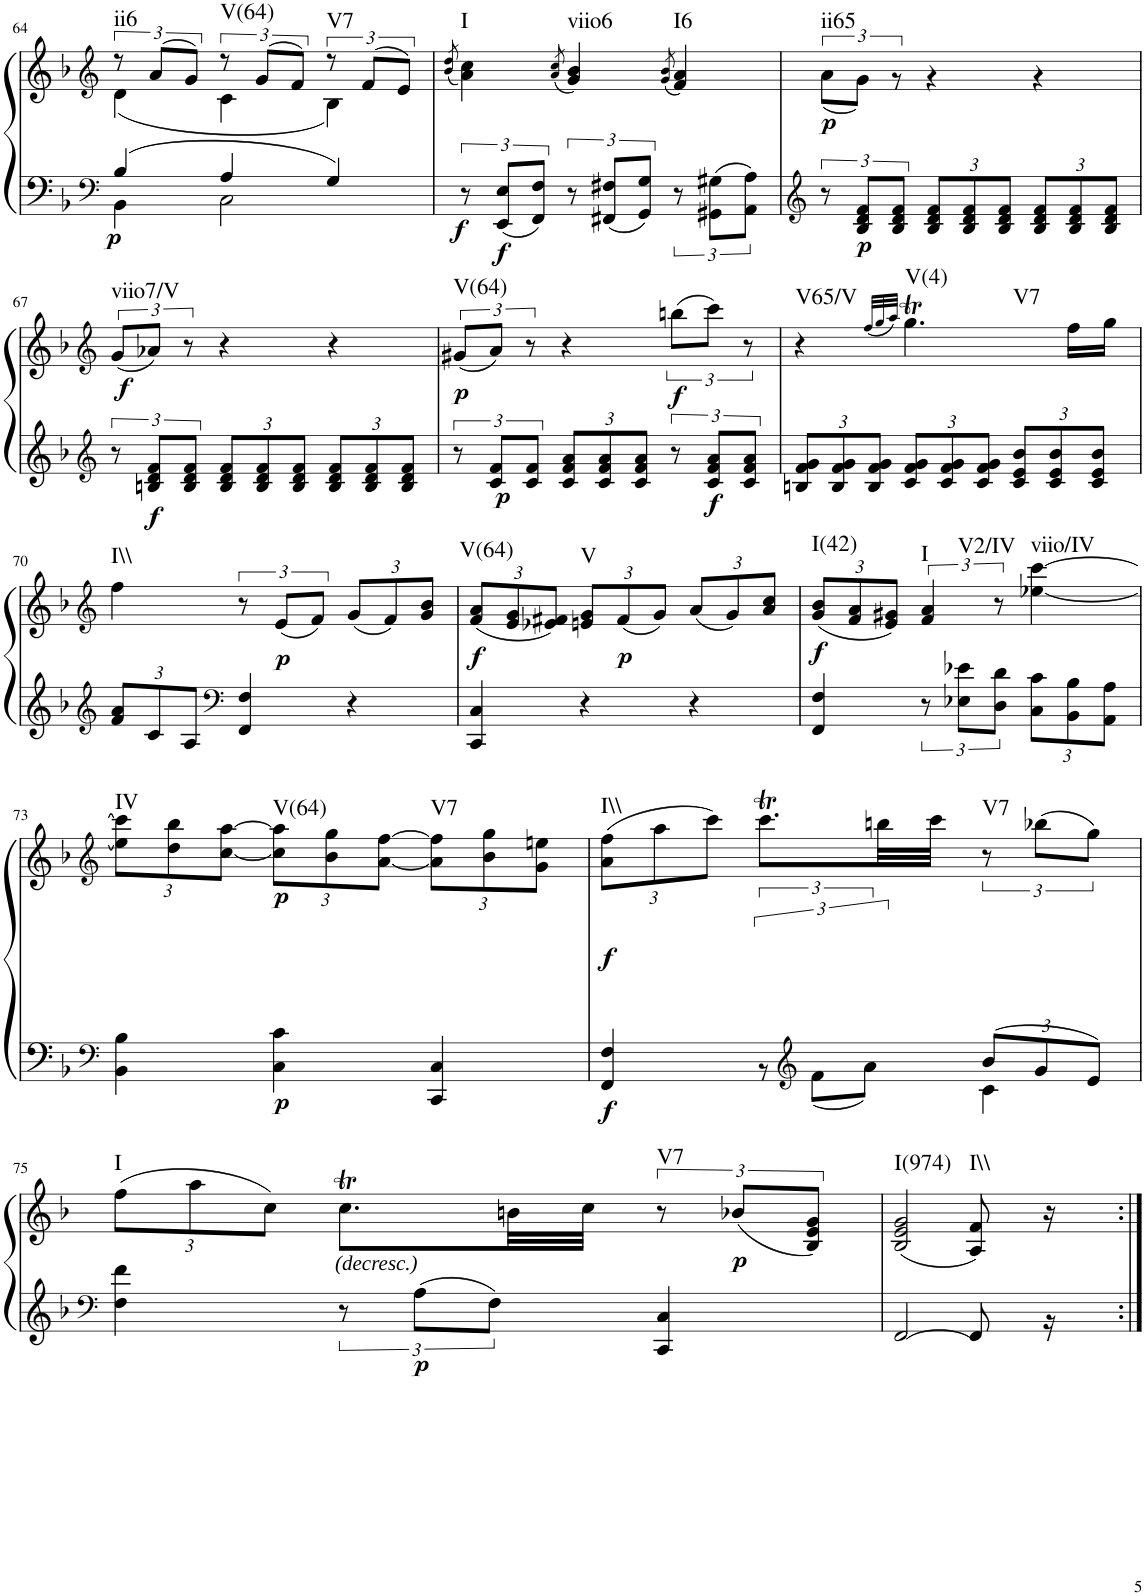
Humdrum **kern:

**kern	**kern	**dynam	**harte
*part1	*part1	*part1	*part1
*staff2	*staff1	*staff1/2	*
*I"Klavier linke Hand	*	*	*
!!LO:PB:g=z
*clefF4	*clefG2	*	*
*k[b-]	*k[b-]	*	*
*M3/4	*M3/4	*	*
=64	=64	=64	=64
*^	*^	*	*
!	!	!	!	!LO:DY:b=2	!LO:H:kt=ii6
4B-/	4BB-\	12r	(4d\	p	N
.	.	(12a/L	.	.	.
.	.	12g/J)	.	.	.
!	!	!	!	!	!LO:H:kt=V(64)
4A/	2C\	12r	4c\	.	N
.	.	(12g/L	.	.	.
.	.	12f/J)	.	.	.
!	!	!	!	!	!LO:H:kt=V7
4G/	.	12r	4B-\)	.	N
.	.	(12f/L	.	.	.
.	.	12e/J)	.	.	.
*v	*v	*	*	*	*
*	*v	*v	*	*
=65	=65	=65	=65
.	(8qb-/ 8qdd/	.	.
!	!	!LO:DY:b=2	!
12r	4a\ 4cc\)	f	.
!	!	!LO:DY:b=2	!
12EE/ 12E/L	.	f	.
12FF/ 12F/J	.	.	.
.	(8qa/ 8qcc/	.	.
12r	4g/ 4b-/)	.	.
12FF#X/ 12F#X/L	.	.	.
12GG/ 12G/J	.	.	.
.	(8qg/ 8qb-/	.	.
12r	4f/ 4a/)	.	.
12GG#X\ 12G#X\L	.	.	.
12AA\ 12A\J	.	.	.
=66	=66	=66	=66
*clefG2	*	*	*
*	*^	*	*
!	!	!	!LO:DY:b	!LO:H:kt=ii65
12r	2.ryy	(12a\L	p	N
!	!	!	!LO:DY:b=2	!
12B-/ 12d/ 12f/L	.	12g\J)	p	.
12B-/ 12d/ 12f/J	.	12r	.	.
*Xbrackettup	*	*	*	*
12B-/ 12d/ 12f/L	.	4r	.	.
12B-/ 12d/ 12f/	.	.	.	.
12B-/ 12d/ 12f/J	.	.	.	.
12B-/ 12d/ 12f/L	.	4r	.	.
12B-/ 12d/ 12f/	.	.	.	.
12B-/ 12d/ 12f/J	.	.	.	.
*	*v	*v	*	*
!!LO:LB:g=z
=67	=67	=67	=67
*clefG2	*clefG2	*	*
*brackettup	*	*	*
!	!	!LO:DY:b	!
12r	(12g/L	f	.
!	!	!LO:DY:b=2	!
12Bn/ 12d/ 12f/L	12a-X/J)	f	.
12B/ 12d/ 12f/J	12r	.	.
*Xbrackettup	*	*	*
12B/ 12d/ 12f/L	4r	.	.
12B/ 12d/ 12f/	.	.	.
12B/ 12d/ 12f/J	.	.	.
12B/ 12d/ 12f/L	4r	.	.
12B/ 12d/ 12f/	.	.	.
12B/ 12d/ 12f/J	.	.	.
=68	=68	=68	=68
*brackettup	*	*	*
!	!	!LO:DY:b	!
12r	(12g#X/L	p	.
!	!	!LO:DY:b=2	!
12c/ 12f/L	12a/J)	p	.
12c/ 12f/J	12r	.	.
*Xbrackettup	*	*	*
12c/ 12f/ 12a/L	4r	.	.
12c/ 12f/ 12a/	.	.	.
12c/ 12f/ 12a/J	.	.	.
*brackettup	*	*	*
!	!	!LO:DY:b	!
12r	(12bbn\L	f	.
!	!	!LO:DY:b=2	!
12c/ 12f/ 12a/L	12ccc\J)	f	.
12c/ 12f/ 12a/J	12r	.	.
=69	=69	=69	=69
*Xbrackettup	*	*	*
12Bn/ 12f/ 12g/L	4r	.	.
12B/ 12f/ 12g/	.	.	.
12B/ 12f/ 12g/J	.	.	.
.	(32qff/LLL	.	.
.	32qgg/	.	.
.	32qaa/JJJ)	.	.
12c/ 12f/ 12g/L	4.ggT\	.	.
12c/ 12f/ 12g/	.	.	.
12c/ 12f/ 12g/J	.	.	.
12c/ 12e/ 12b-/L	.	.	.
12c/ 12e/ 12b-/	.	.	.
.	16ff\LL	.	.
12c/ 12e/ 12b-/J	.	.	.
.	16gg\JJ	.	.
!!LO:LB:g=z
=70	=70	=70	=70
*clefG2	*clefG2	*	*
12f/ 12a/L	4ff\	.	.
12c/	.	.	.
12A/J	.	.	.
*clefF4	*	*	*
4FF/ 4F/	12r	.	.
!	!	!LO:DY:b	!
.	(12e/L	p	.
.	12f/J)	.	.
*	*Xbrackettup	*	*
4r	(12g/L	.	.
.	12f/)	.	.
.	12g/ 12b-/J	.	.
=71	=71	=71	=71
!	!	!LO:DY:b	!
4CC/ 4C/	(12f/ 12a/L	f	.
.	12e/ 12g/	.	.
.	12e-X/ 12f#X/J)	.	.
4r	12en/ 12g/L	.	.
!	!	!LO:DY:b	!
.	(12f#/	p	.
.	12g/J)	.	.
4r	(12a/L	.	.
.	12g/)	.	.
.	12a/ 12cc/J	.	.
=72	=72	=72	=72
!	!	!LO:DY:b	!
4FF/ 4F/	(12g/ 12b-/L	f	.
.	12f/ 12a/	.	.
.	12e/ 12g#X/J)	.	.
*brackettup	*brackettup	*	*
!	!	!	!LO:H:n=1:kt=I
!	!	!	!LO:H:n=2:kt=V2/IV
12r	6f/ 6a/	.	N N
12E-X\ 12e-X\L	.	.	.
12D\ 12d\J	12r	.	.
*Xbrackettup	*	*	*
!	!	!	!LO:H:kt=viio/IV
12C\ 12c\L	[4ee-X\ [4ccc\	.	N
12BB-\ 12B-\	.	.	.
12AA\ 12A\J	.	.	.
!!LO:LB:g=z
=73	=73	=73	=73
*clefF4	*clefG2	*	*
*^	*	*	*
*	*	*Xbrackettup	*	*
!	!	!	!	!LO:H:kt=IV
2.ryy	4BB-\ 4B-\	12ee-\] 12ccc\]L	.	N
.	.	12dd\ 12bb-\	.	.
.	.	[12cc\ [12aa\J	.	.
!	!	!	!LO:DY:b=2	!
!	!	!	!LO:DY:n=1:b	!LO:H:kt=V(64)
.	4C\ 4c\	12cc\] 12aa\]L	p p	N
.	.	12b-\ 12gg\	.	.
.	.	[12a\ [12ff\J	.	.
!	!	!	!	!LO:H:kt=V7
.	4CC/ 4C/	12a\] 12ff\]L	.	N
.	.	12b-\ 12gg\	.	.
.	.	12g\ 12een\J	.	.
=74	=74	=74	=74	=74
!	!	!	!LO:DY:b=2	!
!	!	!	!LO:DY:n=1:b	!LO:H:kt=I\\
4ryy	4FF/ 4F/	(12a\ 12ff\L	f f	N
.	.	12aa\	.	.
.	.	12ccc\J)	.	.
*	*brackettup	*	*	*
4ryy	12r	8.cccT\L	.	.
*clefG2	*	*	*	*
.	12f\L	.	.	.
.	12a\J	.	.	.
.	.	32bbn\LL	.	.
.	.	32ccc\JJJ	.	.
*Xbrackettup	*	*brackettup	*	*
!	!	!	!	!LO:H:kt=V7
12b-/L	4c\	12r	.	N
12g/	.	(12bb-X\L	.	.
12e/J	.	12gg\J)	.	.
!!LO:LB:g=z
=75	=75	=75	=75	=75
*clefF4	*	*	*	*
*	*	*Xbrackettup	*	*
!	!	!	!	!LO:H:kt=I
4ryy	4F\ 4f\	(12ff\L	.	N
.	.	12aa\	.	.
.	.	12cc\J)	.	.
*brackettup	*	*	*	*
!	!	!LO:TX:b:i:t=(decresc.)	!	!
12r	2ryy	8.ccT\L	.	.
!	!	!	!LO:DY:b=2	!
12A\L	.	.	p	.
12F\J	.	.	.	.
.	.	32bn\LL	.	.
.	.	32cc\JJJ	.	.
*	*	*brackettup	*	*
!	!	!	!	!LO:H:kt=V7
4CC/ 4C/	.	12r	.	N
!	!	!	!LO:DY:b	!
.	.	(12b-X/L	p	.
.	.	12B-/ 12e/ 12g/J)	.	.
=76	=76	=76	=76	=76
!	!	!	!	!LO:H:kt=I(974)
2ryy	[2FF/	(2B-/ 2e/ 2g/	.	N
!	!	!	!	!LO:H:kt=I\\
8ryy	8FF/]	8A/ 8f/)	.	N
16ryy	16r	16r	.	.
*v	*v	*	*	*
=:|!	=:|!	=:|!	=:|!
*-	*-	*-	*-
